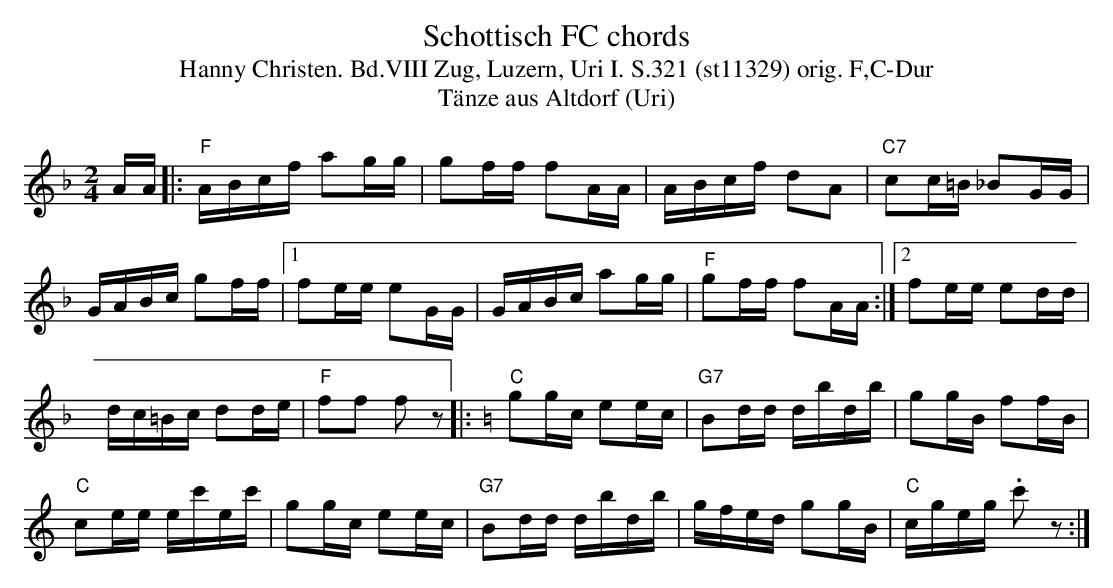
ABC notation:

X:1
T: Schottisch FC chords
T:Hanny Christen. Bd.VIII Zug, Luzern, Uri I. S.321 (st11329) orig. F,C-Dur
T: T\"anze aus Altdorf (Uri)
M:2/4
L:1/16
K:F %%MIDI gchordon
AA |: "F"ABcf a2gg | g2ff f2AA | ABcf d2A2 | "C7"c2c=B _B2GG |
GABc g2ff |1 f2ee e2GG | GABc a2gg | "F"g2ff f2AA :|2 f2ee e2dd |
dc=Bc d2de | "F"f2f2 f2z2 |: [K:C]  "C"g2gc e2ec | "G7"B2dd dbdb | g2gB f2fB |
"C"c2ee ec'ec' | g2gc e2ec | "G7"B2dd dbdb | gfed g2gB | "C"cgeg .c'2z2 :|
